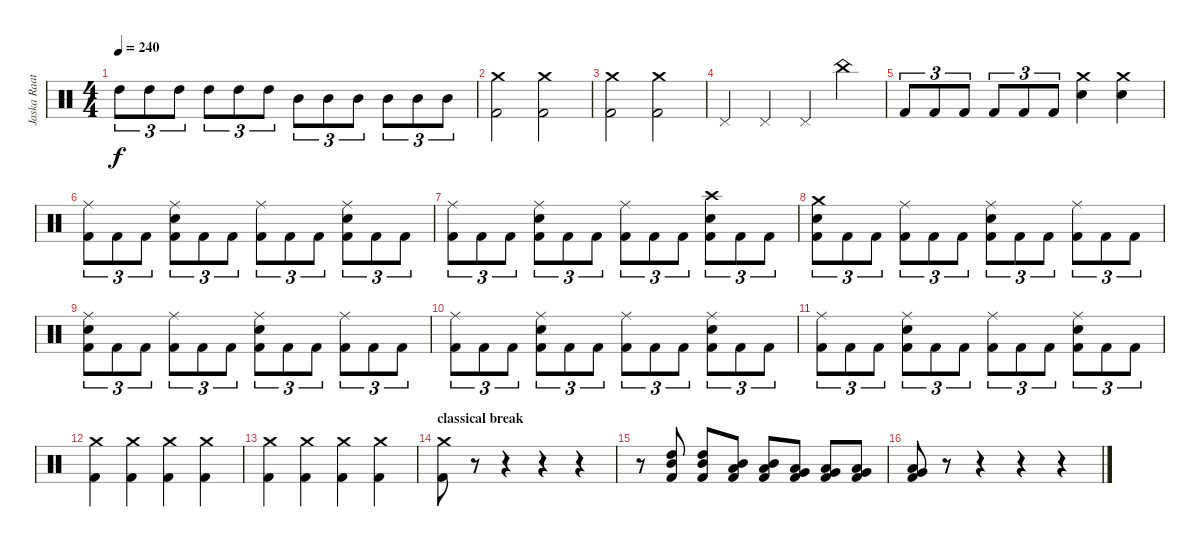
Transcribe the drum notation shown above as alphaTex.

\track ("Jaska Raatikainen" "Jaska Raat") {instrument percussion}
\staff {score}
\articulation defaults
\ts (4 4)
\tempo 240
\clef neutral
\ks c "High Tom (hit)".8{tu (3 2) dy f} "High Tom (hit)".8{tu (3 2)} "High Tom (hit)".8{tu (3 2)} "High Tom (hit)".8{tu (3 2)} "High Tom (hit)".8{tu (3 2)} "High Tom (hit)".8{tu (3 2)} "Mid Tom (hit)".8{tu (3 2)} "Mid Tom (hit)".8{tu (3 2)} "Mid Tom (hit)".8{tu (3 2)} "Mid Tom (hit)".8{tu (3 2)} "Mid Tom (hit)".8{tu (3 2)} "Mid Tom (hit)".8{tu (3 2)}
|
("Crash medium (hit)" "Kick (hit) 2").2 ("Crash medium (hit)" "Kick (hit) 2").2 |
("Crash medium (hit)" "Kick (hit) 2").2 ("Crash medium (hit)" "Kick (hit) 2").2 |
"Pedal Hi-Hat (hit)".4 "Pedal Hi-Hat (hit)".4 "Pedal Hi-Hat (hit)".4 "China (hit)".4 |
"Kick (hit) 2".8{tu (3 2)} "Kick (hit) 2".8{tu (3 2)} "Kick (hit) 2".8{tu (3 2)} "Kick (hit) 2".8{tu (3 2)} "Kick (hit) 2".8{tu (3 2)} "Kick (hit) 2".8{tu (3 2)} ("Crash medium (hit)" "Snare (hit) 2").4 ("Crash medium (hit)" "Snare (hit) 2").4 |
("Ride (middle)" "Kick (hit) 2").8{tu (3 2)} "Kick (hit) 2".8{tu (3 2)} "Kick (hit) 2".8{tu (3 2)} ("Ride (middle)" "Snare (hit) 2" "Kick (hit) 2").8{tu (3 2)} "Kick (hit) 2".8{tu (3 2)} "Kick (hit) 2".8{tu (3 2)} ("Ride (middle)" "Kick (hit) 2").8{tu (3 2)} "Kick (hit) 2".8{tu (3 2)} "Kick (hit) 2".8{tu (3 2)} ("Ride (middle)" "Snare (hit) 2" "Kick (hit) 2").8{tu (3 2)} "Kick (hit) 2".8{tu (3 2)} "Kick (hit) 2".8{tu (3 2)} |
("Ride (middle)" "Kick (hit) 2").8{tu (3 2)} "Kick (hit) 2".8{tu (3 2)} "Kick (hit) 2".8{tu (3 2)} ("Ride (middle)" "Snare (hit) 2" "Kick (hit) 2").8{tu (3 2)} "Kick (hit) 2".8{tu (3 2)} "Kick (hit) 2".8{tu (3 2)} ("Ride (middle)" "Kick (hit) 2").8{tu (3 2)} "Kick (hit) 2".8{tu (3 2)} "Kick (hit) 2".8{tu (3 2)} ("Crash high (hit)" "Snare (hit) 2" "Kick (hit) 2").8{tu (3 2)} "Kick (hit) 2".8{tu (3 2)} "Kick (hit) 2".8{tu (3 2)} |
("Crash medium (hit)" "Snare (hit) 2" "Kick (hit) 2").8{tu (3 2)} "Kick (hit) 2".8{tu (3 2)} "Kick (hit) 2".8{tu (3 2)} ("Ride (middle)" "Kick (hit) 2").8{tu (3 2)} "Kick (hit) 2".8{tu (3 2)} "Kick (hit) 2".8{tu (3 2)} ("Ride (middle)" "Snare (hit) 2" "Kick (hit) 2").8{tu (3 2)} "Kick (hit) 2".8{tu (3 2)} "Kick (hit) 2".8{tu (3 2)} ("Ride (middle)" "Kick (hit) 2").8{tu (3 2)} "Kick (hit) 2".8{tu (3 2)} "Kick (hit) 2".8{tu (3 2)} |
("Ride (middle)" "Snare (hit) 2" "Kick (hit) 2").8{tu (3 2)} "Kick (hit) 2".8{tu (3 2)} "Kick (hit) 2".8{tu (3 2)} ("Ride (middle)" "Kick (hit) 2").8{tu (3 2)} "Kick (hit) 2".8{tu (3 2)} "Kick (hit) 2".8{tu (3 2)} ("Ride (middle)" "Snare (hit) 2" "Kick (hit) 2").8{tu (3 2)} "Kick (hit) 2".8{tu (3 2)} "Kick (hit) 2".8{tu (3 2)} ("Ride (middle)" "Kick (hit) 2").8{tu (3 2)} "Kick (hit) 2".8{tu (3 2)} "Kick (hit) 2".8{tu (3 2)} |
("Ride (middle)" "Kick (hit) 2").8{tu (3 2)} "Kick (hit) 2".8{tu (3 2)} "Kick (hit) 2".8{tu (3 2)} ("Ride (middle)" "Snare (hit) 2" "Kick (hit) 2").8{tu (3 2)} "Kick (hit) 2".8{tu (3 2)} "Kick (hit) 2".8{tu (3 2)} ("Ride (middle)" "Kick (hit) 2").8{tu (3 2)} "Kick (hit) 2".8{tu (3 2)} "Kick (hit) 2".8{tu (3 2)} ("Ride (middle)" "Snare (hit) 2" "Kick (hit) 2").8{tu (3 2)} "Kick (hit) 2".8{tu (3 2)} "Kick (hit) 2".8{tu (3 2)} |
("Ride (middle)" "Kick (hit) 2").8{tu (3 2)} "Kick (hit) 2".8{tu (3 2)} "Kick (hit) 2".8{tu (3 2)} ("Ride (middle)" "Snare (hit) 2" "Kick (hit) 2").8{tu (3 2)} "Kick (hit) 2".8{tu (3 2)} "Kick (hit) 2".8{tu (3 2)} ("Ride (middle)" "Kick (hit) 2").8{tu (3 2)} "Kick (hit) 2".8{tu (3 2)} "Kick (hit) 2".8{tu (3 2)} ("Ride (middle)" "Snare (hit) 2" "Kick (hit) 2").8{tu (3 2)} "Kick (hit) 2".8{tu (3 2)} "Kick (hit) 2".8{tu (3 2)} |
("Crash medium (hit)" "Kick (hit) 2").4 ("Crash medium (hit)" "Kick (hit) 2").4 ("Crash medium (hit)" "Kick (hit) 2").4 ("Crash medium (hit)" "Kick (hit) 2").4 |
("Crash medium (hit)" "Kick (hit) 2").4 ("Crash medium (hit)" "Kick (hit) 2").4 ("Crash medium (hit)" "Kick (hit) 2").4 ("Crash medium (hit)" "Kick (hit) 2").4 |
\section ("" "classical break")
("Crash medium (hit)" "Kick (hit) 2").8 r.8 r.4 r.4 r.4 |
r.8 ("High Tom (hit)" "Mid Tom (hit)" "Kick (hit) 2").8 ("High Tom (hit)" "Mid Tom (hit)" "Kick (hit) 2").8 ("Mid Tom (hit)" "Low Tom (hit)" "Kick (hit) 2").8 ("Mid Tom (hit)" "Low Tom (hit)" "Kick (hit) 2").8 ("Low Tom (hit)" "Very Low Tom (hit)" "Kick (hit) 2").8 ("Low Tom (hit)" "Very Low Tom (hit)" "Kick (hit) 2").8 ("Very Low Tom (hit)" "Low Floor Tom (hit)" "Kick (hit) 2").8 |
("Very Low Tom (hit)" "Low Floor Tom (hit)" "Kick (hit) 2").8 r.8 r.4 r.4 r.4
